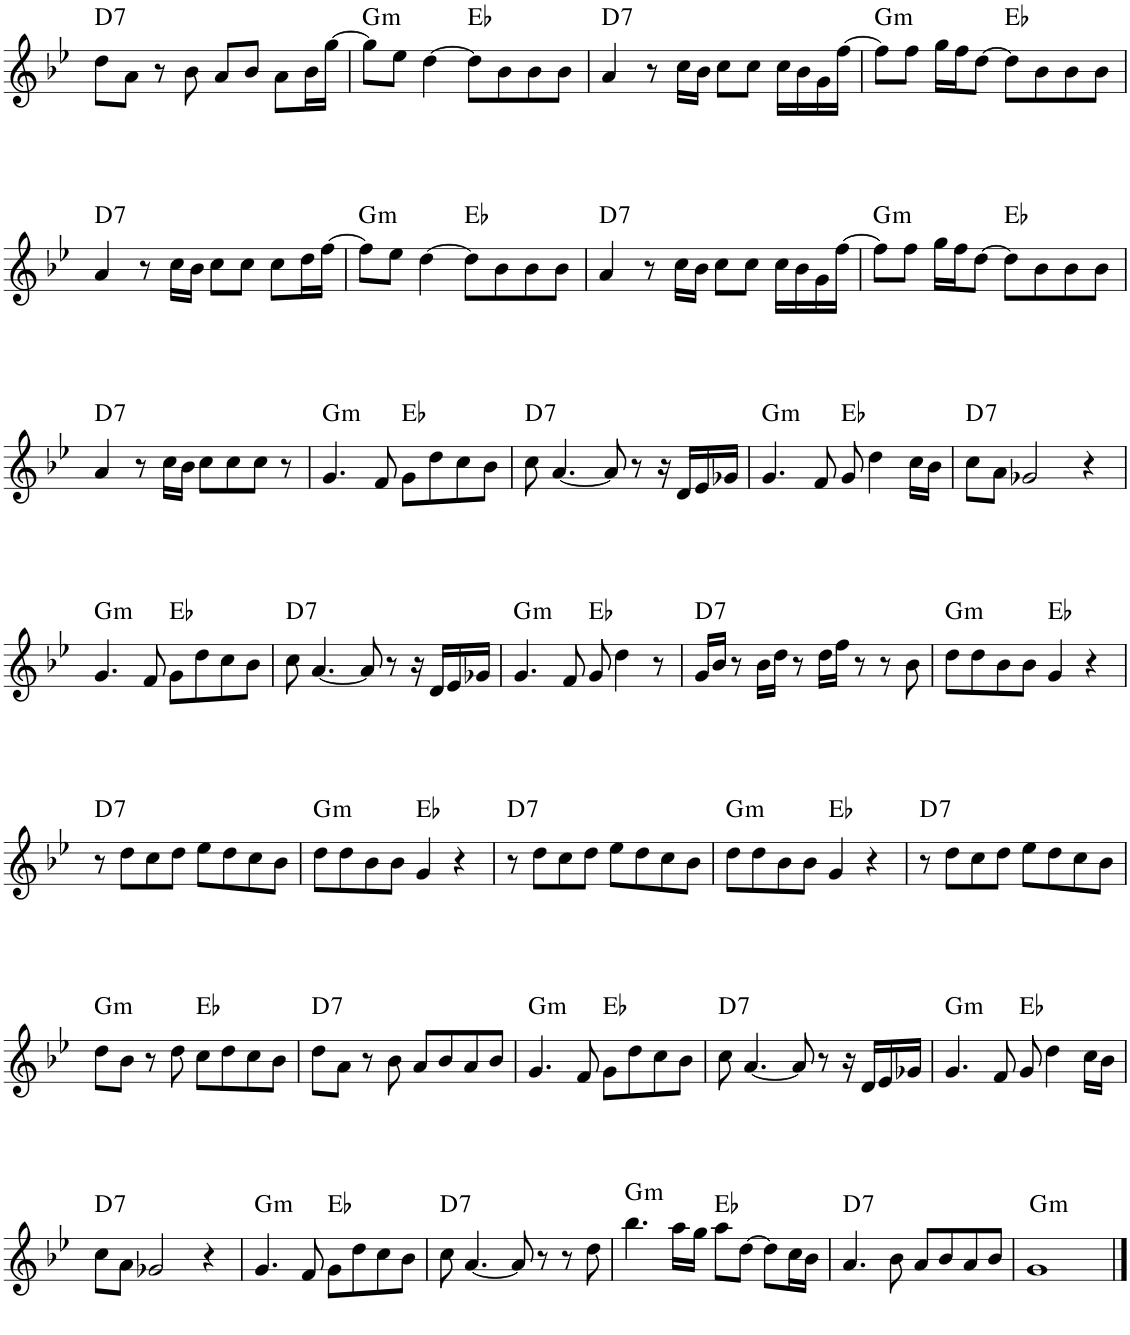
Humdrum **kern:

**kern	**harte
*part1	*part1
*staff1	*
*I"Piano	*
*I'Pno.	*
!!LO:PB:g=z
*clefG2	*
*k[b-e-]	*
*M4/4	*
=43	=43
!	!LO:H:kt=7
8dd\L	D:7
8a\J	.
8r	.
8b-\	.
8a/L	.
8b-/J	.
8a\L	.
16b-\L	.
[16gg\JJ	.
=44	=44
!	!LO:H:kt=m
8gg\L]	G:min
8ee-\J	.
[4dd\	.
8dd\L]	Eb:maj
8b-\	.
8b-\	.
8b-\J	.
=45	=45
!	!LO:H:kt=7
4a/	D:7
8r	.
16cc\LL	.
16b-\JJ	.
8cc\L	.
8cc\J	.
16cc\LL	.
16b-\	.
16g\	.
[16ff\JJ	.
=46	=46
!	!LO:H:kt=m
8ff\L]	G:min
8ff\J	.
16gg\LL	.
16ff\J	.
[8dd\J	.
8dd\L]	Eb:maj
8b-\	.
8b-\	.
8b-\J	.
!!LO:LB:g=z
=47	=47
!	!LO:H:kt=7
4a/	D:7
8r	.
16cc\LL	.
16b-\JJ	.
8cc\L	.
8cc\J	.
8cc\L	.
16dd\L	.
[16ff\JJ	.
=48	=48
!	!LO:H:kt=m
8ff\L]	G:min
8ee-\J	.
[4dd\	.
8dd\L]	Eb:maj
8b-\	.
8b-\	.
8b-\J	.
=49	=49
!	!LO:H:kt=7
4a/	D:7
8r	.
16cc\LL	.
16b-\JJ	.
8cc\L	.
8cc\J	.
16cc\LL	.
16b-\	.
16g\	.
[16ff\JJ	.
=50	=50
!	!LO:H:kt=m
8ff\L]	G:min
8ff\J	.
16gg\LL	.
16ff\J	.
[8dd\J	.
8dd\L]	Eb:maj
8b-\	.
8b-\	.
8b-\J	.
!!LO:LB:g=z
=51	=51
!	!LO:H:kt=7
4a/	D:7
8r	.
16cc\LL	.
16b-\JJ	.
8cc\L	.
8cc\	.
8cc\J	.
8r	.
=52	=52
!	!LO:H:kt=m
4.g/	G:min
8f/	.
8g\L	Eb:maj
8dd\	.
8cc\	.
8b-\J	.
=53	=53
!	!LO:H:kt=7
8cc\	D:7
[4.a/	.
8a/]	.
8r	.
16r	.
16d/LL	.
16e-/	.
16g-X/JJ	.
=54	=54
!	!LO:H:kt=m
4.g/	G:min
8f/	.
8g/	Eb:maj
4dd\	.
16cc\LL	.
16b-\JJ	.
=55	=55
!	!LO:H:kt=7
8cc\L	D:7
8a\J	.
2g-X/	.
4r	.
!!LO:LB:g=z
=56	=56
!	!LO:H:kt=m
4.g/	G:min
8f/	.
8g\L	Eb:maj
8dd\	.
8cc\	.
8b-\J	.
=57	=57
!	!LO:H:kt=7
8cc\	D:7
[4.a/	.
8a/]	.
8r	.
16r	.
16d/LL	.
16e-/	.
16g-X/JJ	.
=58	=58
!	!LO:H:kt=m
4.g/	G:min
8f/	.
8g/	Eb:maj
4dd\	.
8r	.
=59	=59
!	!LO:H:kt=7
16g/LL	D:7
16b-/JJ	.
8r	.
16b-\LL	.
16dd\JJ	.
8r	.
16dd\LL	.
16ff\JJ	.
8r	.
8r	.
8b-\	.
=60	=60
!	!LO:H:kt=m
8dd\L	G:min
8dd\	.
8b-\	.
8b-\J	.
4g/	Eb:maj
4r	.
!!LO:LB:g=z
=61	=61
!	!LO:H:kt=7
8r	D:7
8dd\L	.
8cc\	.
8dd\J	.
8ee-\L	.
8dd\	.
8cc\	.
8b-\J	.
=62	=62
!	!LO:H:kt=m
8dd\L	G:min
8dd\	.
8b-\	.
8b-\J	.
4g/	Eb:maj
4r	.
=63	=63
!	!LO:H:kt=7
8r	D:7
8dd\L	.
8cc\	.
8dd\J	.
8ee-\L	.
8dd\	.
8cc\	.
8b-\J	.
=64	=64
!	!LO:H:kt=m
8dd\L	G:min
8dd\	.
8b-\	.
8b-\J	.
4g/	Eb:maj
4r	.
=65	=65
!	!LO:H:kt=7
8r	D:7
8dd\L	.
8cc\	.
8dd\J	.
8ee-\L	.
8dd\	.
8cc\	.
8b-\J	.
!!LO:LB:g=z
=66	=66
!	!LO:H:kt=m
8dd\L	G:min
8b-\J	.
8r	.
8dd\	.
8cc\L	Eb:maj
8dd\	.
8cc\	.
8b-\J	.
=67	=67
!	!LO:H:kt=7
8dd\L	D:7
8a\J	.
8r	.
8b-\	.
8a/L	.
8b-/	.
8a/	.
8b-/J	.
=68	=68
!	!LO:H:kt=m
4.g/	G:min
8f/	.
8g\L	Eb:maj
8dd\	.
8cc\	.
8b-\J	.
=69	=69
!	!LO:H:kt=7
8cc\	D:7
[4.a/	.
8a/]	.
8r	.
16r	.
16d/LL	.
16e-/	.
16g-X/JJ	.
=70	=70
!	!LO:H:kt=m
4.g/	G:min
8f/	.
8g/	Eb:maj
4dd\	.
16cc\LL	.
16b-\JJ	.
!!LO:LB:g=z
=71	=71
!	!LO:H:kt=7
8cc\L	D:7
8a\J	.
2g-X/	.
4r	.
=72	=72
!	!LO:H:kt=m
4.g/	G:min
8f/	.
8g\L	Eb:maj
8dd\	.
8cc\	.
8b-\J	.
=73	=73
!	!LO:H:kt=7
8cc\	D:7
[4.a/	.
8a/]	.
8r	.
8r	.
8dd\	.
=74	=74
!	!LO:H:kt=m
4.bb-\	G:min
16aa\LL	.
16gg\JJ	.
8aa\L	Eb:maj
[8dd\J	.
8dd\L]	.
16cc\L	.
16b-\JJ	.
=75	=75
!	!LO:H:kt=7
4.a/	D:7
8b-\	.
8a/L	.
8b-/	.
8a/	.
8b-/J	.
=76	=76
!	!LO:H:kt=m
1g	G:min
==	==
*-	*-
